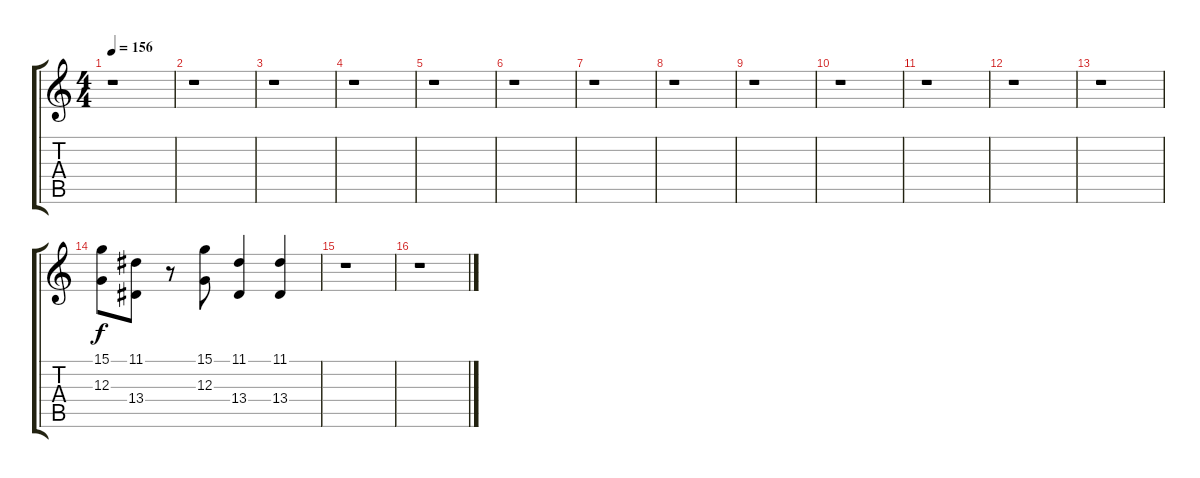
\track "" {instrument pizzicatostrings}
\staff {score tabs}
\tuning (E4 B3 G3 D3 A2 E2) {hide}
\ts (4 4)
\tempo 156
\clef g2
\ks c
r.1{dy f} |
r.1 |
r.1 |
r.1 |
r.1 |
r.1 |
r.1 |
r.1 |
r.1 |
r.1 |
r.1 |
r.1 |
r.1 |
(15.1 12.3).8 (11.1 13.4).8 r.8 (15.1 12.3).8 (11.1 13.4).4 (11.1 13.4).4 |
r.1 |
r.1
